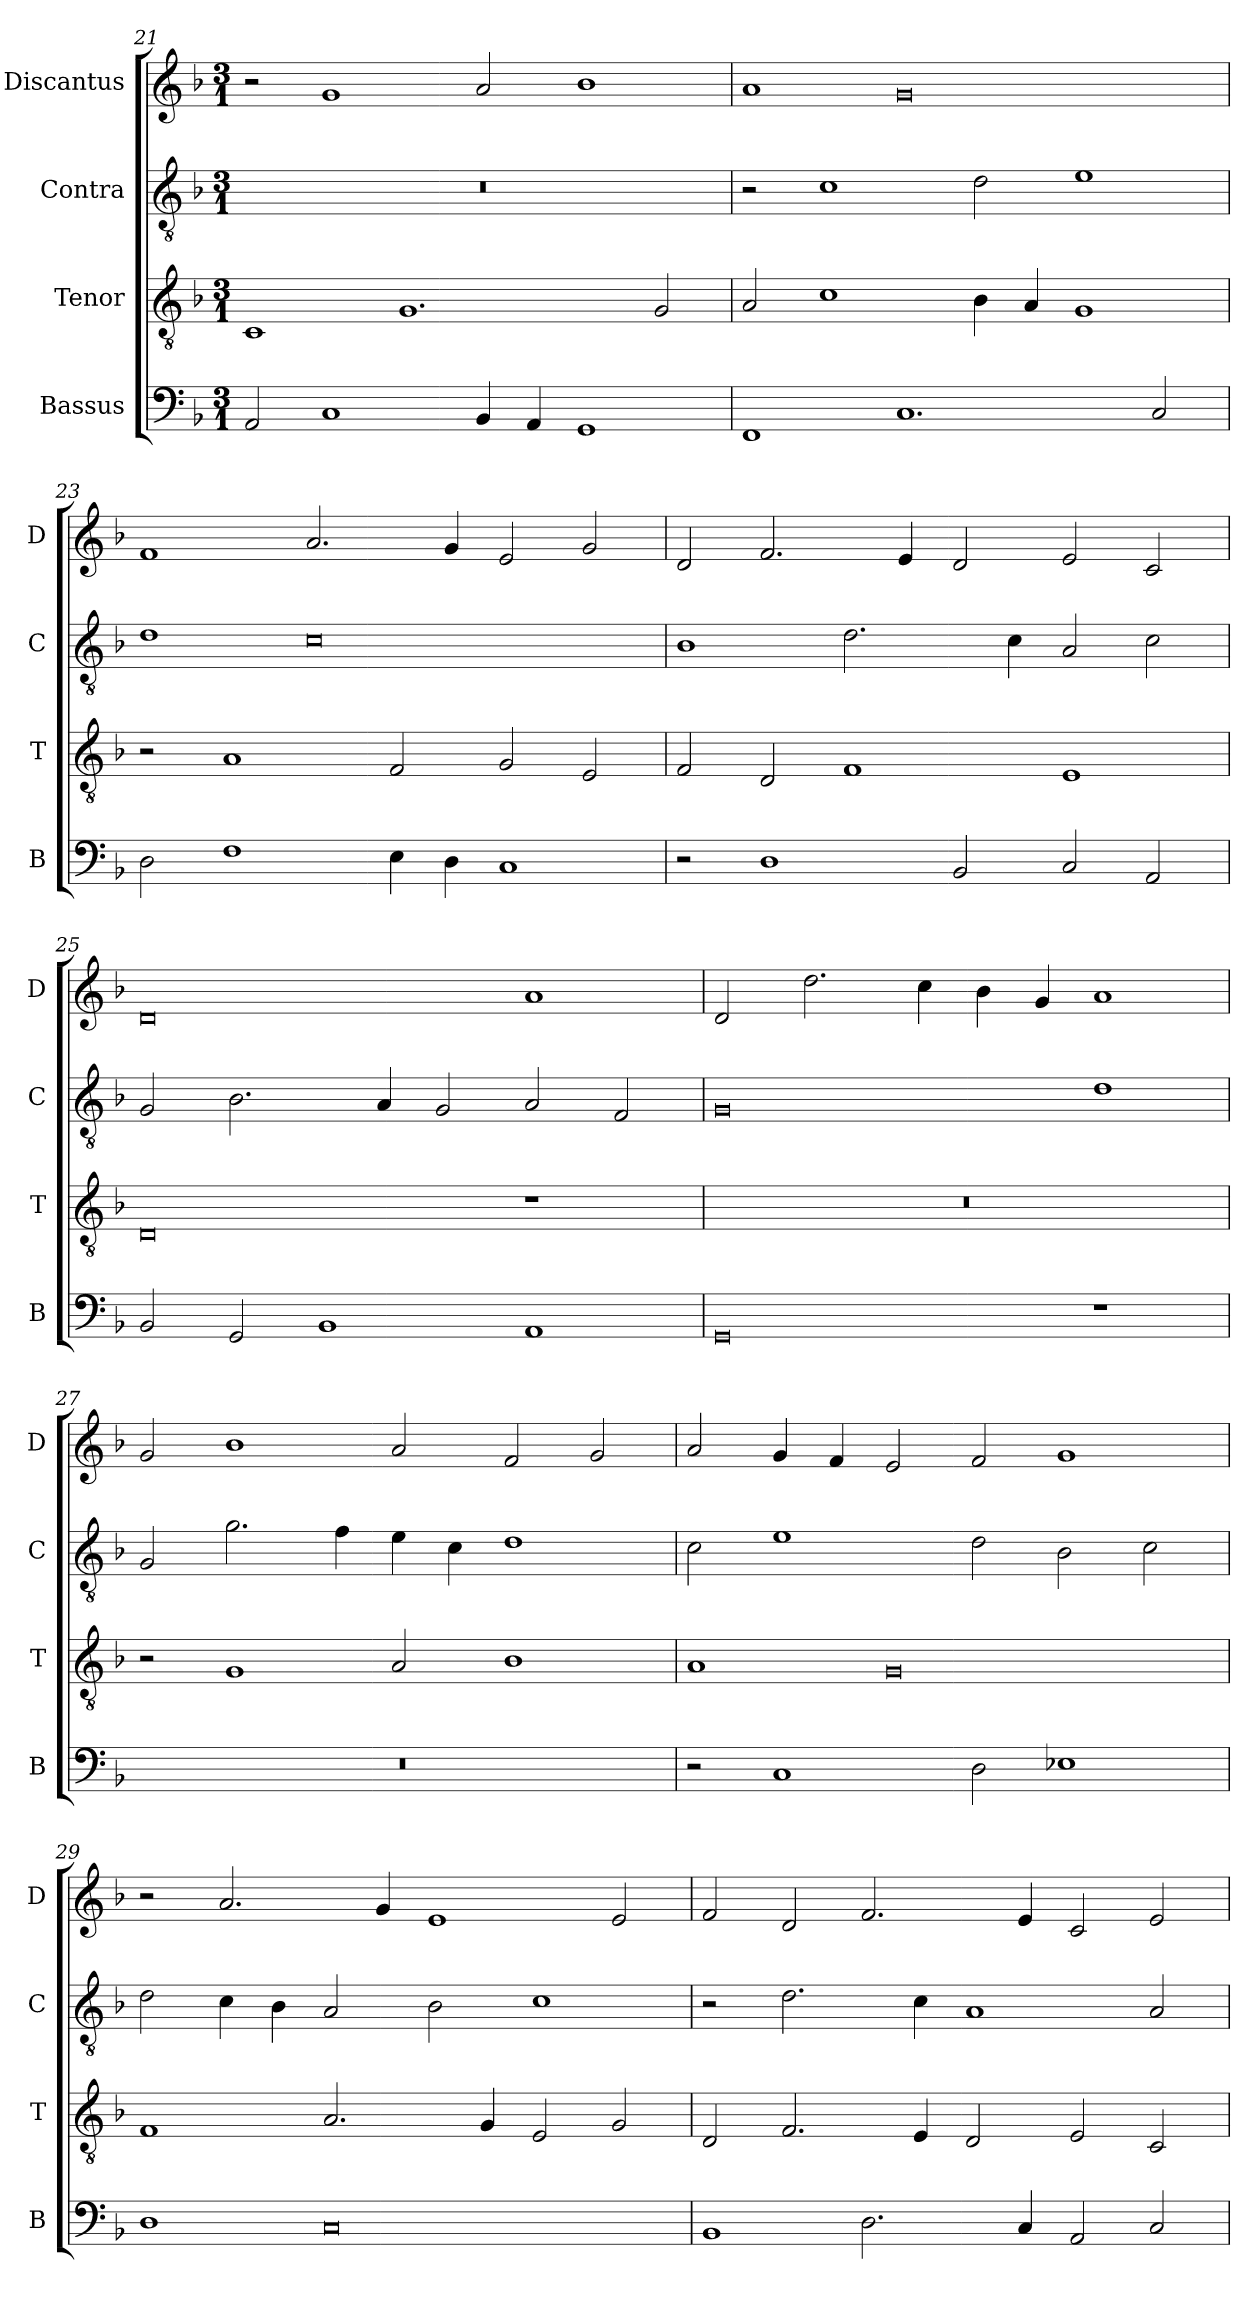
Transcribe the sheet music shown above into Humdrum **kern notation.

**kern	**kern	**kern	**kern
*part4	*part3	*part2	*part1
*staff4	*staff3	*staff2	*staff1
*I"Bassus	*I"Tenor	*I"Contra	*I"Discantus
*I'B	*I'T	*I'C	*I'D
*clefF4	*clefGv2	*clefGv2	*clefG2
*k[b-]	*k[b-]	*k[b-]	*k[b-]
*M3/1	*M3/1	*M3/1	*M3/1
=21	=21	=21	=21
2AA/	1C	0.r	2r
1C	.	.	1g
.	1.G	.	.
4BB-/	.	.	2a/
4AA/	.	.	.
1GG	.	.	1b-
.	2G/	.	.
=22	=22	=22	=22
1FF	2A/	2r	1a
.	1c	1c	.
1.C	.	.	0g
.	4B-\	2d\	.
.	4A/	.	.
.	1G	1e	.
2C/	.	.	.
=23	=23	=23	=23
2D\	2r	1d	1f
1F	1A	.	.
.	.	0c	2.a/
4E\	2F/	.	.
4D\	.	.	4g/
1C	2G/	.	2e/
.	2E/	.	2g/
=24	=24	=24	=24
2r	2F/	1B-	2d/
1D	2D/	.	2.f/
.	1F	2.d\	.
.	.	.	4e/
2BB-/	.	.	2d/
.	.	4c\	.
2C/	1E	2A/	2e/
2AA/	.	2c\	2c/
=25	=25	=25	=25
2BB-/	0D	2G/	0d
2GG/	.	2.B-\	.
1BB-	.	.	.
.	.	4A/	.
.	.	2G/	.
1AA	1r	2A/	1a
.	.	2F/	.
=26	=26	=26	=26
0GG	0.r	0G	2d/
.	.	.	2.dd\
.	.	.	4cc\
.	.	.	4b-\
.	.	.	4g/
1r	.	1d	1a
=27	=27	=27	=27
0.r	2r	2G/	2g/
.	1G	2.g\	1b-
.	.	4f\	.
.	2A/	4e\	2a/
.	.	4c\	.
.	1B-	1d	2f/
.	.	.	2g/
=28	=28	=28	=28
2r	1A	2c\	2a/
1C	.	1e	4g/
.	.	.	4f/
.	0G	.	2e/
2D\	.	2d\	2f/
1E-X	.	2B-\	1g
.	.	2c\	.
=29	=29	=29	=29
1D	1F	2d\	2r
.	.	4c\	2.a/
.	.	4B-\	.
0C	2.A/	2A/	.
.	.	.	4g/
.	.	2B-\	1e
.	4G/	.	.
.	2E/	1c	.
.	2G/	.	2e/
=30	=30	=30	=30
1BB-	2D/	2r	2f/
.	2.F/	2.d\	2d/
2.D\	.	.	2.f/
.	4E/	4c\	.
.	2D/	1A	.
4C/	.	.	4e/
2AA/	2E/	.	2c/
2C/	2C/	2A/	2e/
=	=	=	=
*-	*-	*-	*-
